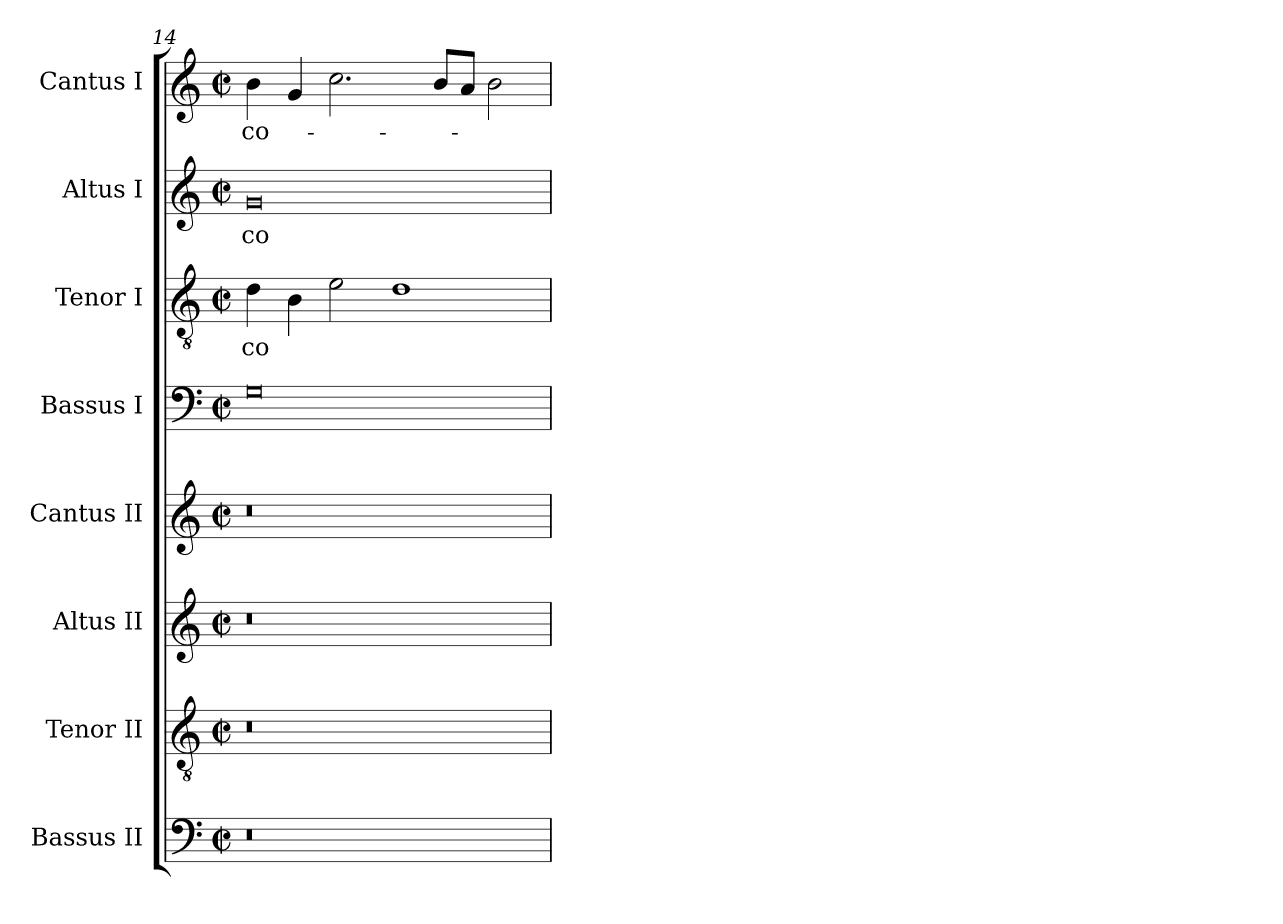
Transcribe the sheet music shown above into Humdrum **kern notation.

**kern	**kern	**kern	**kern	**kern	**kern	**text	**kern	**text	**kern	**text
*part8	*part7	*part6	*part5	*part4	*part3	*part3	*part2	*part2	*part1	*part1
*staff8	*staff7	*staff6	*staff5	*staff4	*staff3	*staff3	*staff2	*staff2	*staff1	*staff1
*I"Bassus II	*I"Tenor II	*I"Altus II	*I"Cantus II	*I"Bassus I	*I"Tenor I	*	*I"Altus I	*	*I"Cantus I	*
*clefF4	*clefGv2	*clefG2	*clefG2	*clefF4	*clefGv2	*	*clefG2	*	*clefG2	*
*M2/2	*M2/2	*M2/2	*M2/2	*M2/2	*M2/2	*	*M2/2	*	*M2/2	*
*met(c|)	*met(c|)	*met(c|)	*met(c|)	*met(c|)	*met(c|)	*	*met(c|)	*	*met(c|)	*
=14	=14	=14	=14	=14	=14	=14	=14	=14	=14	=14
!	!	!	!	!	!	!LO:LY:b:cj	!	!LO:LY:b:cj	!	!LO:LY:b:cj
0r	0r	0r	0r	0G	4d\	co	0g	co	4b\	-co-
.	.	.	.	.	4B\	.	.	.	4g/	.
.	.	.	.	.	2e\	.	.	.	2.cc\	.
.	.	.	.	.	1d	.	.	.	.	.
.	.	.	.	.	.	.	.	.	8b/L	.
.	.	.	.	.	.	.	.	.	8a/J	.
.	.	.	.	.	.	.	.	.	2b\	.
=	=	=	=	=	=	=	=	=	=	=
*-	*-	*-	*-	*-	*-	*-	*-	*-	*-	*-
